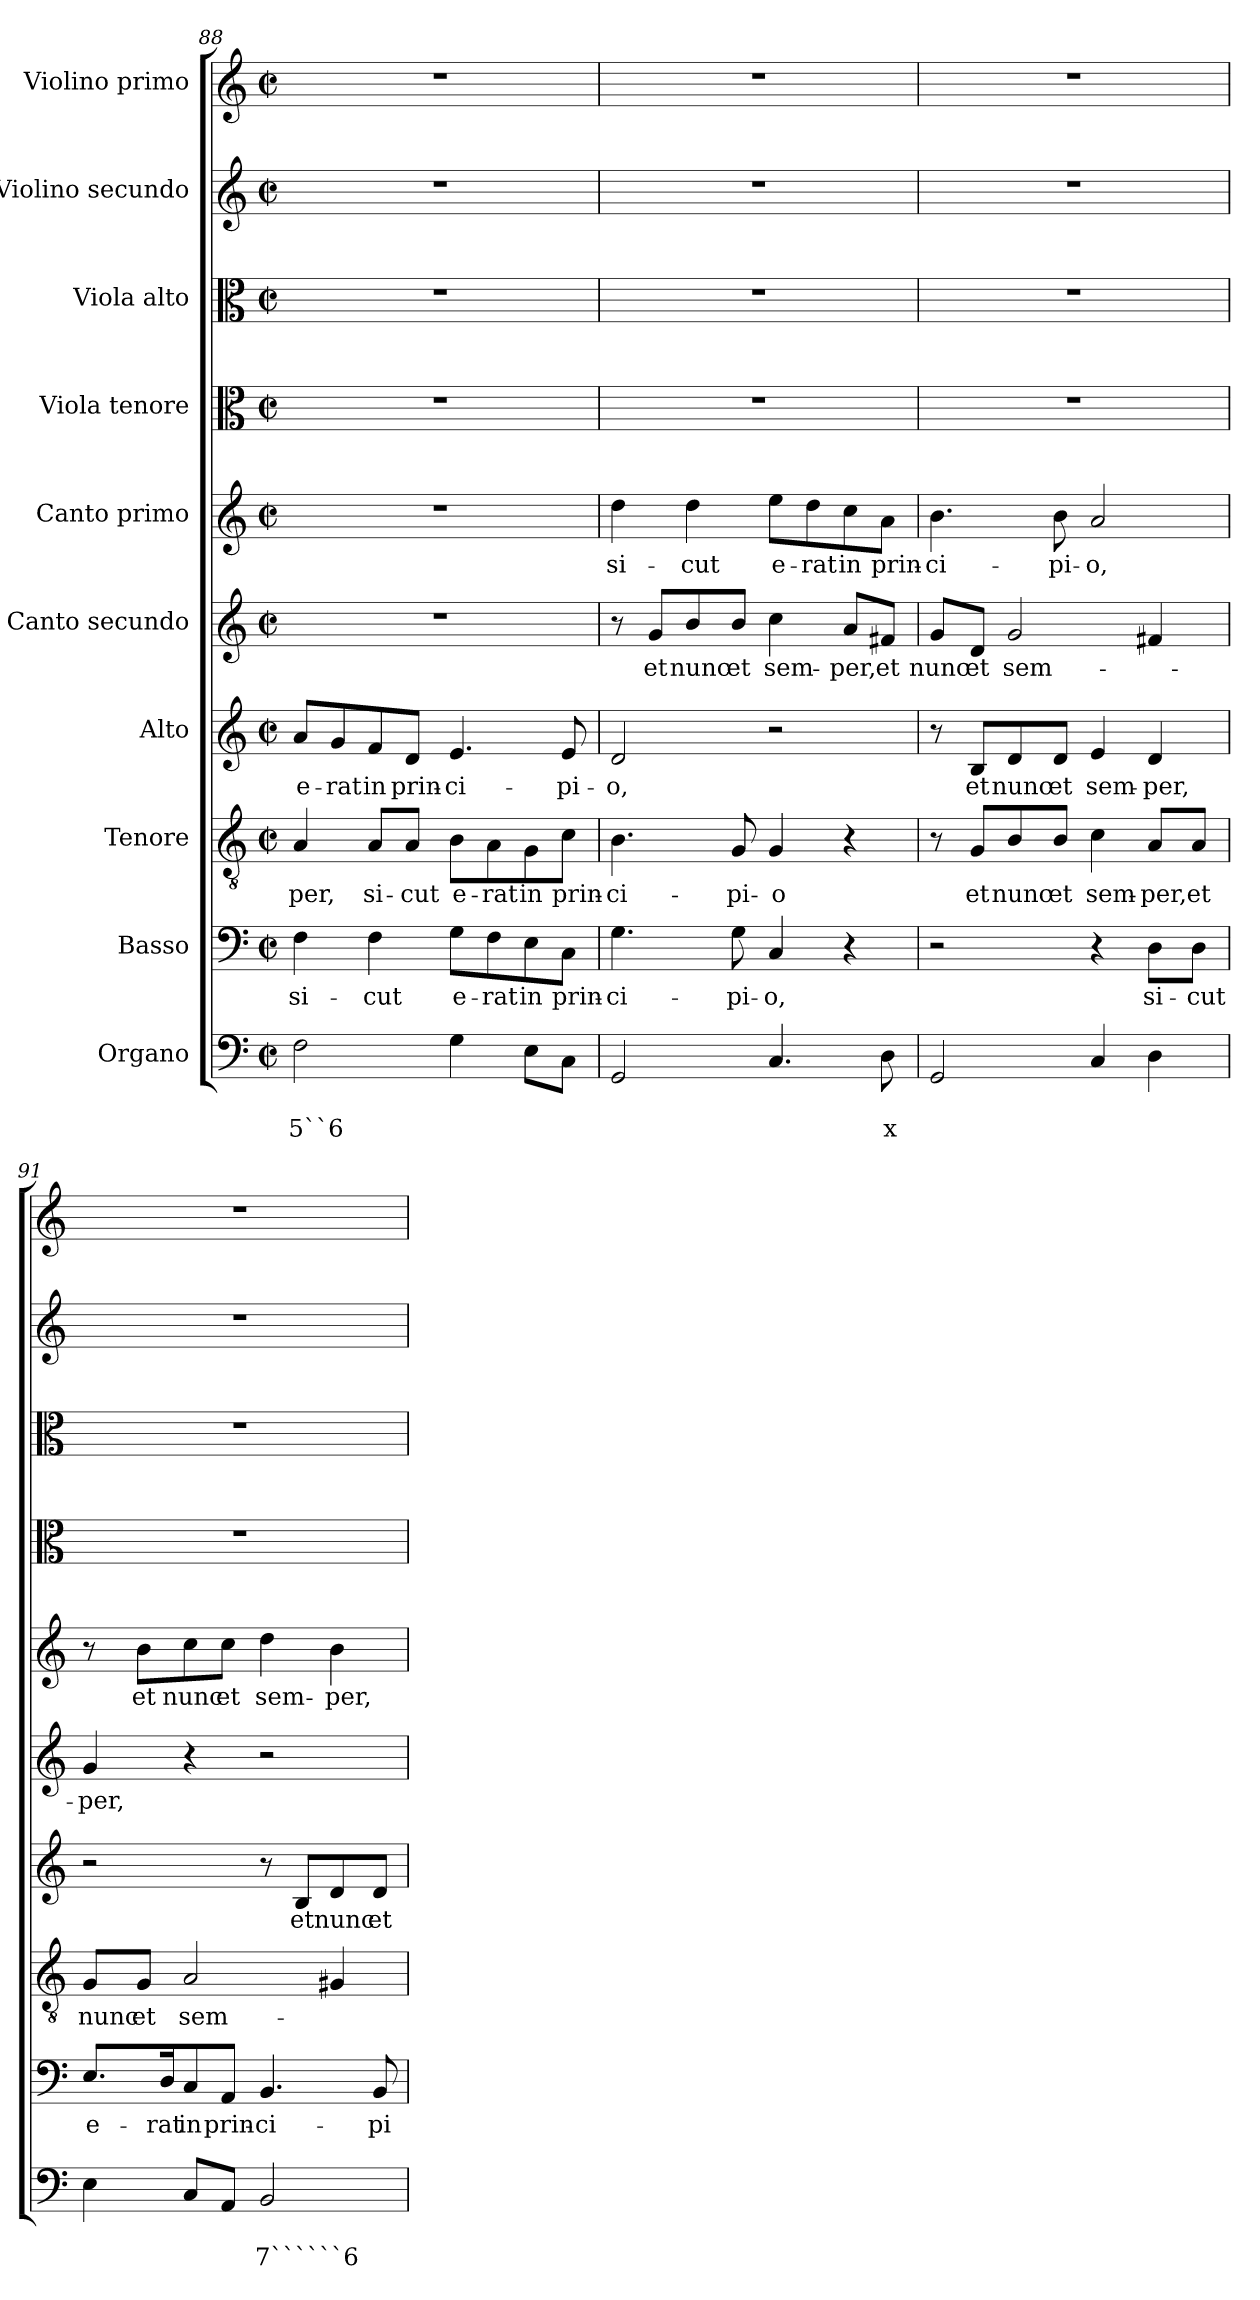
**kern	**text	**text	**kern	**text	**kern	**text	**kern	**text	**kern	**text	**kern	**text	**kern	**kern	**kern	**kern
*part10	*part10	*part10	*part9	*part9	*part8	*part8	*part7	*part7	*part6	*part6	*part5	*part5	*part4	*part3	*part2	*part1
*staff10	*staff10	*staff10	*staff9	*staff9	*staff8	*staff8	*staff7	*staff7	*staff6	*staff6	*staff5	*staff5	*staff4	*staff3	*staff2	*staff1
*I"Organo	*	*	*I"Basso	*	*I"Tenore	*	*I"Alto	*	*I"Canto secundo	*	*I"Canto primo	*	*I"Viola tenore	*I"Viola alto	*I"Violino secundo	*I"Violino primo
*clefF4	*	*	*clefF4	*	*clefGv2	*	*clefG2	*	*clefG2	*	*clefG2	*	*clefC3	*clefC3	*clefG2	*clefG2
*k[]	*	*	*k[]	*	*k[]	*	*k[]	*	*k[]	*	*k[]	*	*k[]	*k[]	*k[]	*k[]
*C:	*	*	*C:	*	*C:	*	*C:	*	*C:	*	*C:	*	*C:	*C:	*C:	*C:
*M2/2	*	*	*M2/2	*	*M2/2	*	*M2/2	*	*M2/2	*	*M2/2	*	*M2/2	*M2/2	*M2/2	*M2/2
*met(c|)	*	*	*met(c|)	*	*met(c|)	*	*met(c|)	*	*met(c|)	*	*met(c|)	*	*met(c|)	*met(c|)	*met(c|)	*met(c|)
=88	=88	=88	=88	=88	=88	=88	=88	=88	=88	=88	=88	=88	=88	=88	=88	=88
!	!	!LO:LY:b	!	!LO:LY:b	!	!LO:LY:b	!	!LO:LY:b	!	!	!	!	!	!	!	!
2F\	.	5``6	4F\	si-	4A/	-per,	8a/L	e-	1r	.	1r	.	1r	1r	1r	1r
!	!	!	!	!	!	!	!	!LO:LY:b	!	!	!	!	!	!	!	!
.	.	.	.	.	.	.	8g/	-rat	.	.	.	.	.	.	.	.
!	!	!	!	!LO:LY:b	!	!LO:LY:b	!	!LO:LY:b	!	!	!	!	!	!	!	!
.	.	.	4F\	-cut	8A/L	si-	8f/	in	.	.	.	.	.	.	.	.
!	!	!	!	!	!	!LO:LY:b	!	!LO:LY:b	!	!	!	!	!	!	!	!
.	.	.	.	.	8A/J	-cut	8d/J	prin-	.	.	.	.	.	.	.	.
!	!	!	!	!LO:LY:b	!	!LO:LY:b	!	!LO:LY:b	!	!	!	!	!	!	!	!
4G\	.	.	8G\L	e-	8B\L	e-	4.e/	-ci-	.	.	.	.	.	.	.	.
!	!	!	!	!LO:LY:b	!	!LO:LY:b	!	!	!	!	!	!	!	!	!	!
.	.	.	8F\	-rat	8A\	-rat	.	.	.	.	.	.	.	.	.	.
!	!	!	!	!LO:LY:b	!	!LO:LY:b	!	!	!	!	!	!	!	!	!	!
8E\L	.	.	8E\	in	8G\	in	.	.	.	.	.	.	.	.	.	.
!	!	!	!	!LO:LY:b	!	!LO:LY:b	!	!LO:LY:b	!	!	!	!	!	!	!	!
8C\J	.	.	8C\J	prin-	8c\J	prin-	8e/	-pi-	.	.	.	.	.	.	.	.
=89	=89	=89	=89	=89	=89	=89	=89	=89	=89	=89	=89	=89	=89	=89	=89	=89
!	!	!	!	!LO:LY:b	!	!LO:LY:b	!	!LO:LY:b	!	!	!	!LO:LY:b	!	!	!	!
2GG/	.	.	4.G\	-ci-	4.B\	-ci-	2d/	-o,	8r	.	4dd\	si-	1r	1r	1r	1r
!	!	!	!	!	!	!	!	!	!	!LO:LY:b	!	!	!	!	!	!
.	.	.	.	.	.	.	.	.	8g/L	et	.	.	.	.	.	.
!	!	!	!	!	!	!	!	!	!	!LO:LY:b	!	!LO:LY:b	!	!	!	!
.	.	.	.	.	.	.	.	.	8b/	nunc	4dd\	-cut	.	.	.	.
!	!	!	!	!LO:LY:b	!	!LO:LY:b	!	!	!	!LO:LY:b	!	!	!	!	!	!
.	.	.	8G\	-pi-	8G/	-pi-	.	.	8b/J	et	.	.	.	.	.	.
!	!	!	!	!LO:LY:b	!	!LO:LY:b	!	!	!	!LO:LY:b	!	!LO:LY:b	!	!	!	!
4.C/	.	.	4C/	-o,	4G/	-o	2r	.	4cc\	sem-	8ee\L	e-	.	.	.	.
!	!	!	!	!	!	!	!	!	!	!	!	!LO:LY:b	!	!	!	!
.	.	.	.	.	.	.	.	.	.	.	8dd\	-rat	.	.	.	.
!	!	!	!	!	!	!	!	!	!	!LO:LY:b	!	!LO:LY:b	!	!	!	!
.	.	.	4r	.	4r	.	.	.	8a/L	-per,	8cc\	in	.	.	.	.
!	!	!LO:LY:b	!	!	!	!	!	!	!	!LO:LY:b	!	!LO:LY:b	!	!	!	!
8D\	.	x	.	.	.	.	.	.	8f#X/J	et	8a\J	prin-	.	.	.	.
=90	=90	=90	=90	=90	=90	=90	=90	=90	=90	=90	=90	=90	=90	=90	=90	=90
!	!	!	!	!	!	!	!	!	!	!LO:LY:b	!	!LO:LY:b	!	!	!	!
2GG/	.	.	2r	.	8r	.	8r	.	8g/L	nunc	4.b\	-ci-	1r	1r	1r	1r
!	!	!	!	!	!	!LO:LY:b	!	!LO:LY:b	!	!LO:LY:b	!	!	!	!	!	!
.	.	.	.	.	8G/L	et	8B/L	et	8d/J	et	.	.	.	.	.	.
!	!	!	!	!	!	!LO:LY:b	!	!LO:LY:b	!	!LO:LY:b	!	!	!	!	!	!
.	.	.	.	.	8B/	nunc	8d/	nunc	2g/	sem-	.	.	.	.	.	.
!	!	!	!	!	!	!LO:LY:b	!	!LO:LY:b	!	!	!	!LO:LY:b	!	!	!	!
.	.	.	.	.	8B/J	et	8d/J	et	.	.	8b\	-pi-	.	.	.	.
!	!	!	!	!	!	!LO:LY:b	!	!LO:LY:b	!	!	!	!LO:LY:b	!	!	!	!
4C/	.	.	4r	.	4c\	sem-	4e/	sem-	.	.	2a/	-o,	.	.	.	.
!	!	!	!	!LO:LY:b	!	!LO:LY:b	!	!LO:LY:b	!	!	!	!	!	!	!	!
4D\	.	.	8D\L	si-	8A/L	-per,	4d/	-per,	4f#X/	.	.	.	.	.	.	.
!	!	!	!	!LO:LY:b	!	!LO:LY:b	!	!	!	!	!	!	!	!	!	!
.	.	.	8D\J	-cut	8A/J	et	.	.	.	.	.	.	.	.	.	.
!!LO:PB:g=z
=91	=91	=91	=91	=91	=91	=91	=91	=91	=91	=91	=91	=91	=91	=91	=91	=91
!	!	!	!	!LO:LY:b	!	!LO:LY:b	!	!	!	!LO:LY:b	!	!	!	!	!	!
4E\	.	.	8.E/L	e-	8G/L	nunc	2r	.	4g/	-per,	8r	.	1r	1r	1r	1r
!	!	!	!	!	!	!LO:LY:b	!	!	!	!	!	!LO:LY:b	!	!	!	!
.	.	.	.	.	8G/J	et	.	.	.	.	8b\L	et	.	.	.	.
!	!	!	!	!LO:LY:b	!	!	!	!	!	!	!	!	!	!	!	!
.	.	.	16D/K	-rat	.	.	.	.	.	.	.	.	.	.	.	.
!	!	!	!	!LO:LY:b	!	!LO:LY:b	!	!	!	!	!	!LO:LY:b	!	!	!	!
8C/L	.	.	8C/	in	2A/	sem-	.	.	4r	.	8cc\	nunc	.	.	.	.
!	!	!	!	!LO:LY:b	!	!	!	!	!	!	!	!LO:LY:b	!	!	!	!
8AA/J	.	.	8AA/J	prin-	.	.	.	.	.	.	8cc\J	et	.	.	.	.
!	!	!LO:LY:b	!	!LO:LY:b	!	!	!	!	!	!	!	!LO:LY:b	!	!	!	!
2BB/	.	7``````6	4.BB/	-ci-	.	.	8r	.	2r	.	4dd\	sem-	.	.	.	.
!	!	!	!	!	!	!	!	!LO:LY:b	!	!	!	!	!	!	!	!
.	.	.	.	.	.	.	8B/L	et	.	.	.	.	.	.	.	.
!	!	!	!	!	!	!	!	!LO:LY:b	!	!	!	!LO:LY:b	!	!	!	!
.	.	.	.	.	4G#X/	.	8d/	nunc	.	.	4b\	-per,	.	.	.	.
!	!	!	!	!LO:LY:b	!	!	!	!LO:LY:b	!	!	!	!	!	!	!	!
.	.	.	8BB/	-pi-	.	.	8d/J	et	.	.	.	.	.	.	.	.
=	=	=	=	=	=	=	=	=	=	=	=	=	=	=	=	=
*-	*-	*-	*-	*-	*-	*-	*-	*-	*-	*-	*-	*-	*-	*-	*-	*-
